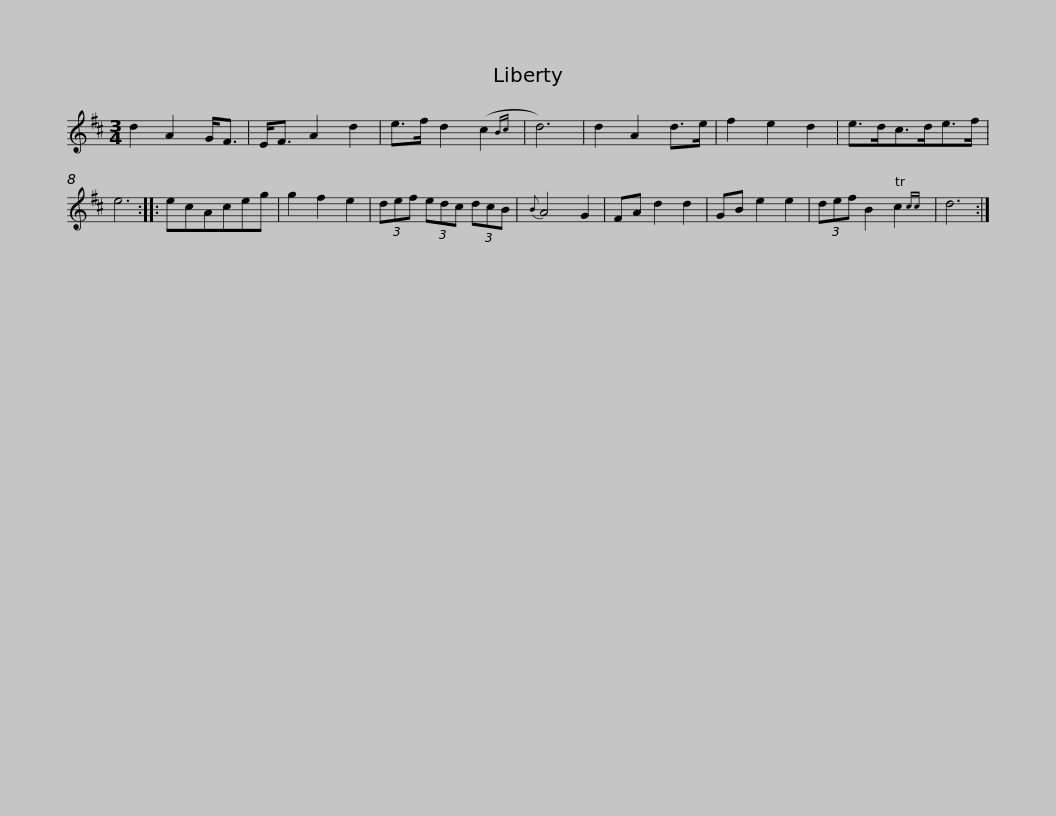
X:1
L:1/8
M:3/4
I:linebreak $
K:D
V:1 treble
V:1
 d2 A2 G<F | E<F A2 d2 | e>f d2 (c2{Bc} | d6) | d2 A2 d>e | %5
 f2 e2 d2 | e>dc>de>f | e6 :: ecAceg |$ g2 f2 e2 | %10
 (3def (3edc (3dcB |{B} A4 G2 | FA d2 d2 | GB e2 e2 | (3def B2 c2{cc} | %15
 d6 :| %16
